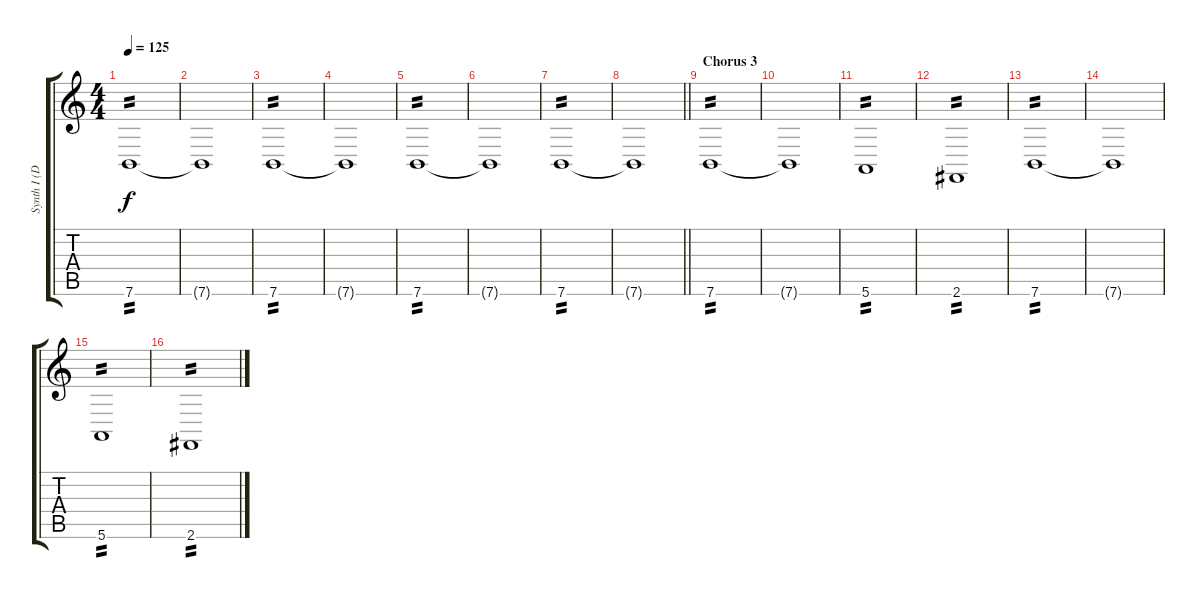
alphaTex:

\track ("Synth I (Dist. Fuzz)" "Synth I (D") {instrument lead2sawtooth}
\staff {score tabs}
\tuning (E4 B3 G3 D3 A2 E2) {hide}
\ts (4 4)
\tempo 125
\clef g2
\ks c
7.6.1{tp 2 dy f} |
7.6{t}.1 |
7.6.1{tp 2} |
7.6{t}.1 |
7.6.1{tp 2} |
7.6{t}.1 |
7.6.1{tp 2} |
\barLineRight lightlight
7.6{t}.1 |
\section ("" "Chorus 3")
7.6.1{tp 2} |
7.6{t}.1 |
5.6.1{tp 2} |
2.6.1{tp 2} |
7.6.1{tp 2} |
7.6{t}.1 |
5.6.1{tp 2} |
2.6.1{tp 2}
